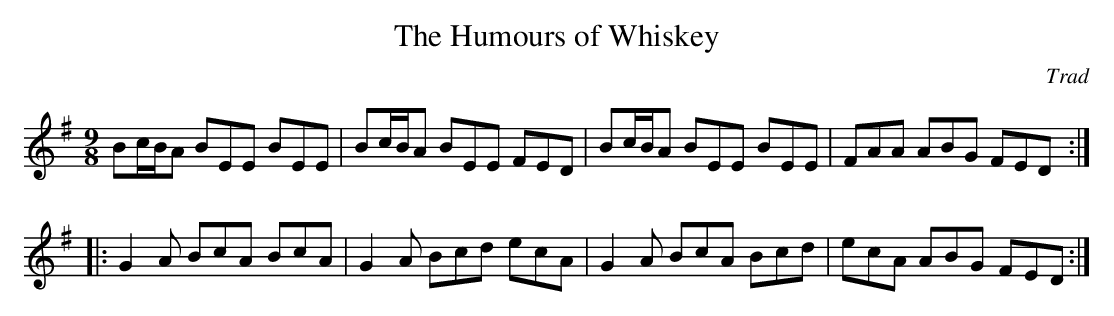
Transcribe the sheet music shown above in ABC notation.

X:1
T:The Humours of Whiskey
C:Trad
M:9/8
K:Em
L:1/8
Bc/B/A BEE BEE|Bc/B/A BEE FED|Bc/B/A BEE BEE|FAA ABG FED:|
|: G2A BcA BcA|G2A Bcd ecA|G2A BcA Bcd|ecA ABG FED:|
